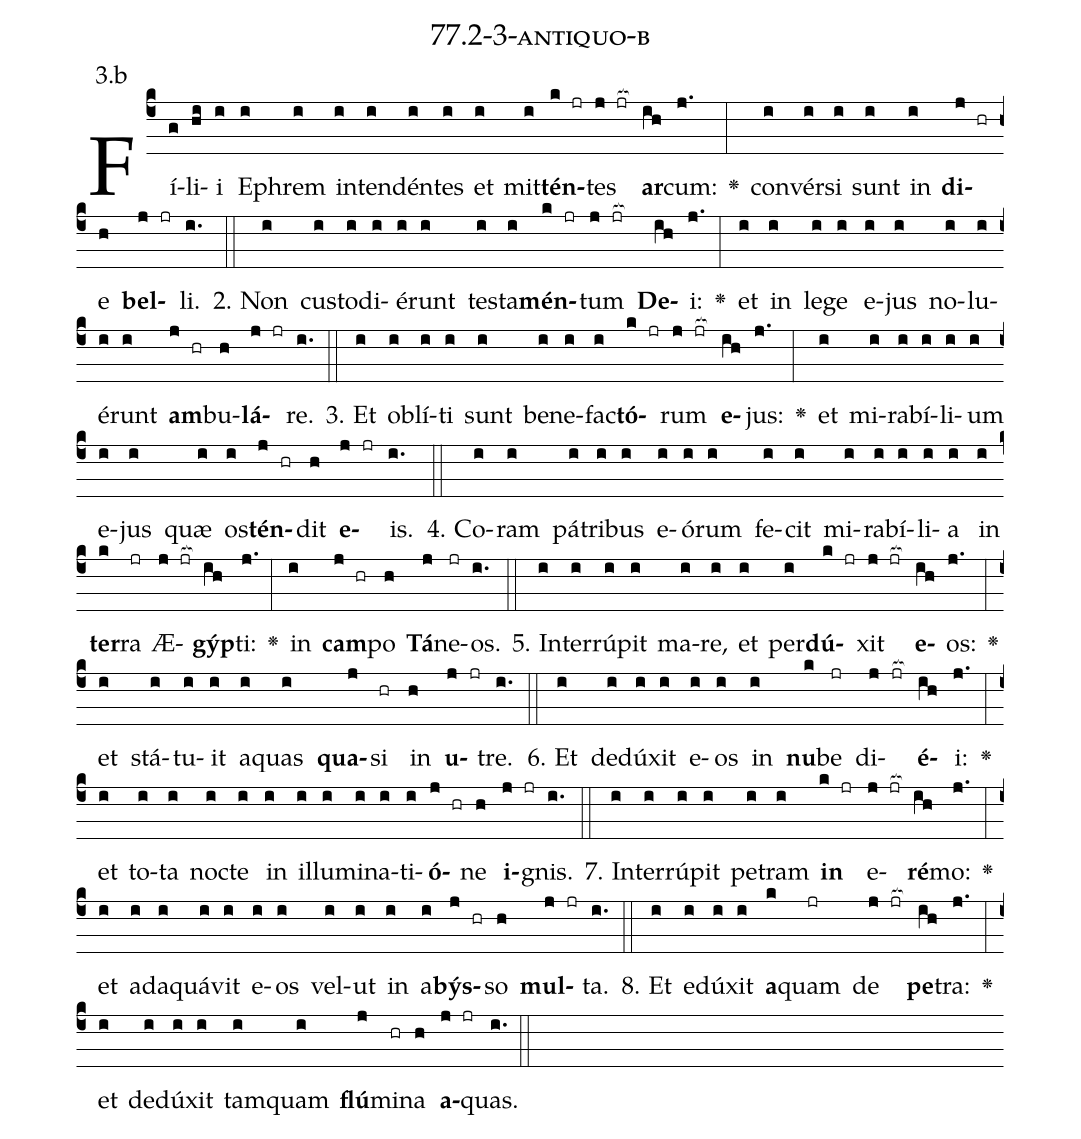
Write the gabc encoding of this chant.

name: 77.2-3-antiquo-b;
annotation: 3.b;
%%
(c4)Fí(g)li(hi)i(i) E(i)phrem(i) in(i)ten(i)dén(i)tes(i) et(i) mit(i)<b>tén</b>(k jr)tes(j jr[ocb:1{]) <b>ar</b>(ih[ocb:0}])cum:(j.) <v>\greheightstar</v>(:) con(i)vér(i)si(i) sunt(i) in(i) <b>di</b>(j hr)e(h) <b>bel</b>(j jr)li.(i.) (::)
2. Non(i) cus(i)to(i)di(i)é(i)runt(i) tes(i)ta(i)<b>mén</b>(k jr)tum(j jr[ocb:1{]) <b>De</b>(ih[ocb:0}])i:(j.) <v>\greheightstar</v>(:) et(i) in(i) le(i)ge(i) e(i)jus(i) no(i)lu(i)é(i)runt(i) <b>am</b>(j hr)bu(h)<b>lá</b>(j jr)re.(i.) (::)
3. Et(i) ob(i)lí(i)ti(i) sunt(i) be(i)ne(i)fac(i)<b>tó</b>(k jr)rum(j jr[ocb:1{]) <b>e</b>(ih[ocb:0}])jus:(j.) <v>\greheightstar</v>(:) et(i) mi(i)ra(i)bí(i)li(i)um(i) e(i)jus(i) quæ(i) os(i)<b>tén</b>(j hr)dit(h) <b>e</b>(j jr)is.(i.) (::)
4. Co(i)ram(i) pá(i)tri(i)bus(i) e(i)ó(i)rum(i) fe(i)cit(i) mi(i)ra(i)bí(i)li(i)a(i) in(i) <b>ter</b>(k)ra(jr) Æ(j jr[ocb:1{])<b>gýp</b>(ih[ocb:0}])ti:(j.) <v>\greheightstar</v>(:) in(i) <b>cam</b>(j hr)po(h) <b>Tá</b>(j)ne(jr)os.(i.) (::)
5. In(i)ter(i)rú(i)pit(i) ma(i)re,(i) et(i) per(i)<b>dú</b>(k jr)xit(j jr[ocb:1{]) <b>e</b>(ih[ocb:0}])os:(j.) <v>\greheightstar</v>(:) et(i) stá(i)tu(i)it(i) a(i)quas(i) <b>qua</b>(j)si(hr) in(h) <b>u</b>(j jr)tre.(i.) (::)
6. Et(i) de(i)dú(i)xit(i) e(i)os(i) in(i) <b>nu</b>(k)be(jr) di(j jr[ocb:1{])<b>é</b>(ih[ocb:0}])i:(j.) <v>\greheightstar</v>(:) et(i) to(i)ta(i) noc(i)te(i) in(i) il(i)lu(i)mi(i)na(i)ti(i)<b>ó</b>(j hr)ne(h) <b>i</b>(j jr)gnis.(i.) (::)
7. In(i)ter(i)rú(i)pit(i) pe(i)tram(i) <b>in</b>(k jr) e(j jr[ocb:1{])<b>ré</b>(ih[ocb:0}])mo:(j.) <v>\greheightstar</v>(:) et(i) ad(i)a(i)quá(i)vit(i) e(i)os(i) vel(i)ut(i) in(i) a(i)<b>býs</b>(j hr)so(h) <b>mul</b>(j jr)ta.(i.) (::)
8. Et(i) e(i)dú(i)xit(i) <b>a</b>(k)quam(jr) de(j jr[ocb:1{]) <b>pe</b>(ih[ocb:0}])tra:(j.) <v>\greheightstar</v>(:) et(i) de(i)dú(i)xit(i) tam(i)quam(i) <b>flú</b>(j)mi(hr)na(h) <b>a</b>(j jr)quas.(i.) (::)
